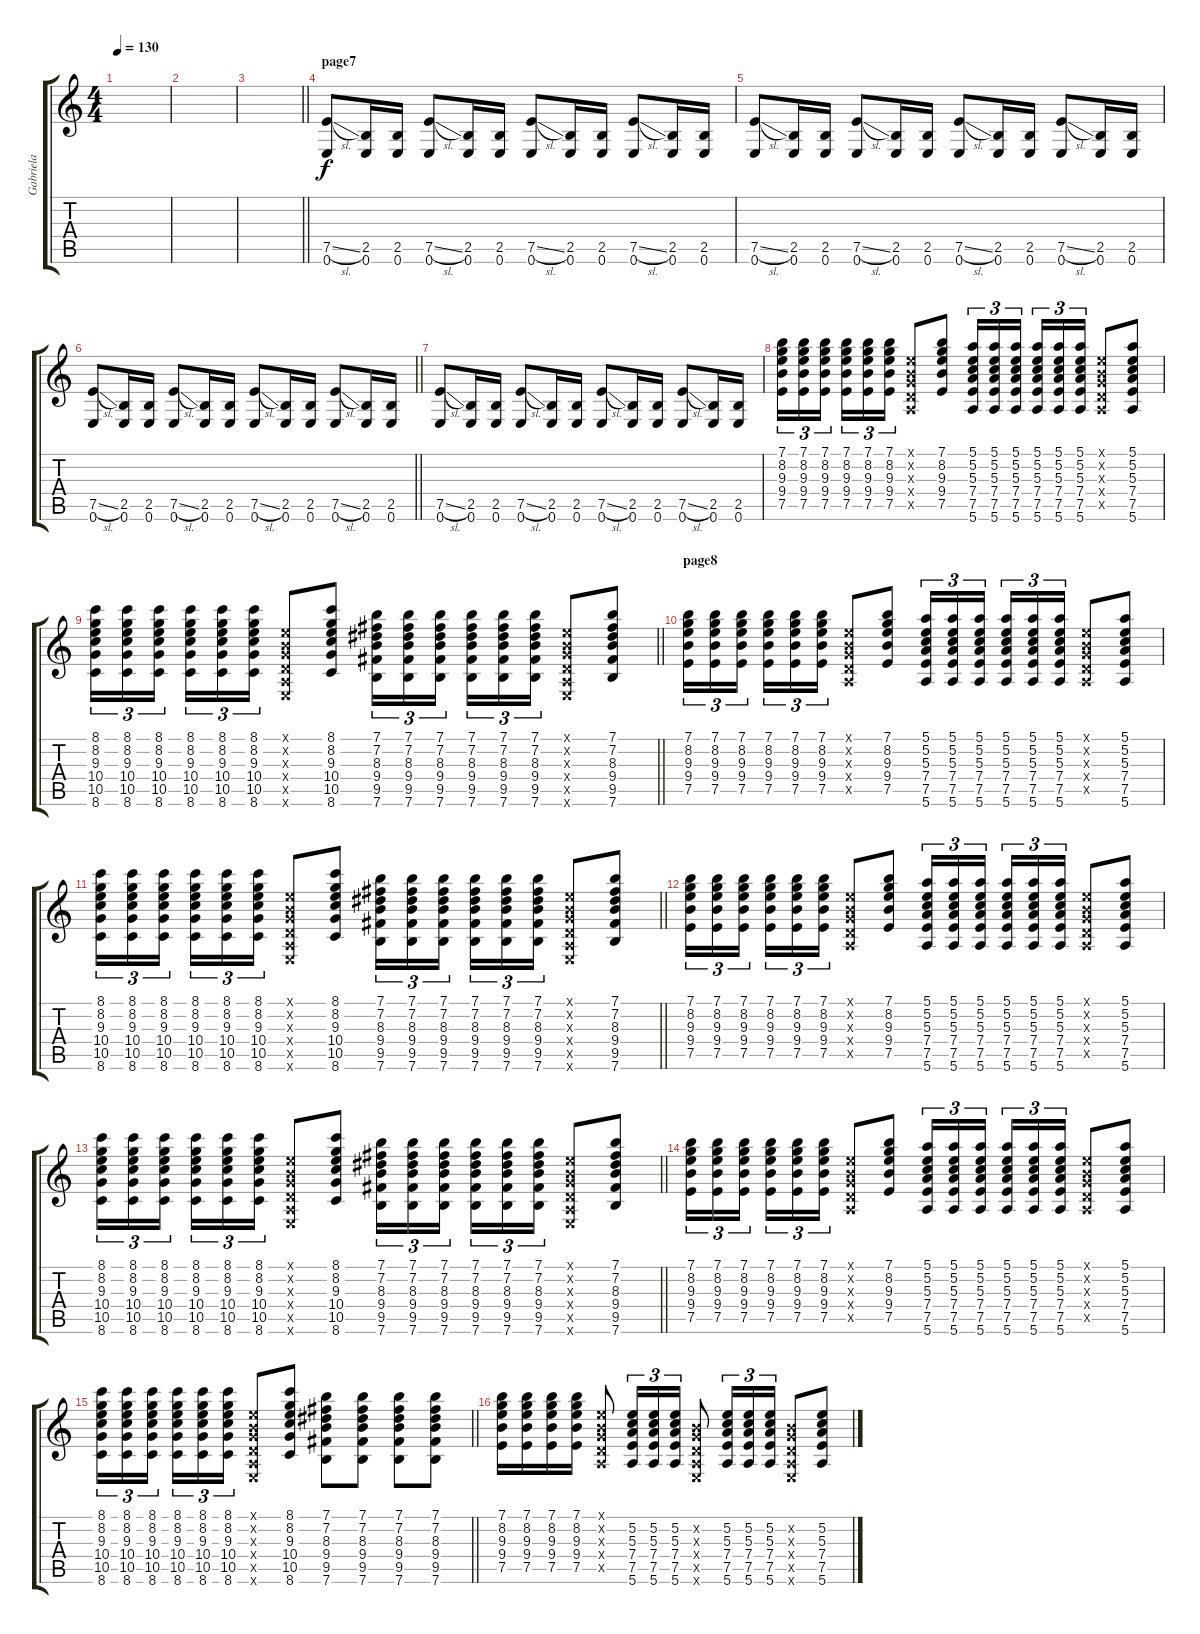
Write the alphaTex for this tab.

\track ("Gabriela" "Gabriela") {instrument acousticguitarsteel}
\staff {score tabs}
\tuning (E4 B3 G3 D3 A2 E2) {hide}
\ts (4 4)
\tempo 130
\clef g2
\ks c
|
|
\barLineRight lightlight
|
\section ("" "page7")
(7.5{sl} 0.6).8 (2.5 0.6).16 (2.5 0.6).16 (7.5{sl} 0.6).8 (2.5 0.6).16 (2.5 0.6).16 (7.5{sl} 0.6).8 (2.5 0.6).16 (2.5 0.6).16 (7.5{sl} 0.6).8 (2.5 0.6).16 (2.5 0.6).16 |
(7.5{sl} 0.6).8 (2.5 0.6).16 (2.5 0.6).16 (7.5{sl} 0.6).8 (2.5 0.6).16 (2.5 0.6).16 (7.5{sl} 0.6).8 (2.5 0.6).16 (2.5 0.6).16 (7.5{sl} 0.6).8 (2.5 0.6).16 (2.5 0.6).16 |
\barLineRight lightlight
(7.5{sl} 0.6).8 (2.5 0.6).16 (2.5 0.6).16 (7.5{sl} 0.6).8 (2.5 0.6).16 (2.5 0.6).16 (7.5{sl} 0.6).8 (2.5 0.6).16 (2.5 0.6).16 (7.5{sl} 0.6).8 (2.5 0.6).16 (2.5 0.6).16 |
(7.5{sl} 0.6).8 (2.5 0.6).16 (2.5 0.6).16 (7.5{sl} 0.6).8 (2.5 0.6).16 (2.5 0.6).16 (7.5{sl} 0.6).8 (2.5 0.6).16 (2.5 0.6).16 (7.5{sl} 0.6).8 (2.5 0.6).16 (2.5 0.6).16 |
(7.1 8.2 9.3 9.4 7.5).16{tu (3 2)} (7.1 8.2 9.3 9.4 7.5).16{tu (3 2)} (7.1 8.2 9.3 9.4 7.5).16{tu (3 2) beam splitsecondary} (7.1 8.2 9.3 9.4 7.5).16{tu (3 2)} (7.1 8.2 9.3 9.4 7.5).16{tu (3 2)} (7.1 8.2 9.3 9.4 7.5).16{tu (3 2)} (0.1{x} 0.2{x} 0.3{x} 0.4{x} 0.5{x}).8 (7.1 8.2 9.3 9.4 7.5).8 (5.1 5.2 5.3 7.4 7.5 5.6).16{tu (3 2)} (5.1 5.2 5.3 7.4 7.5 5.6).16{tu (3 2)} (5.1 5.2 5.3 7.4 7.5 5.6).16{tu (3 2) beam splitsecondary} (5.1 5.2 5.3 7.4 7.5 5.6).16{tu (3 2)} (5.1 5.2 5.3 7.4 7.5 5.6).16{tu (3 2)} (5.1 5.2 5.3 7.4 7.5 5.6).16{tu (3 2)} (0.1{x} 0.2{x} 0.3{x} 0.4{x} 0.5{x}).8 (5.1 5.2 5.3 7.4 7.5 5.6).8 |
\barLineRight lightlight
(8.1 8.2 9.3 10.4 10.5 8.6).16{tu (3 2)} (8.1 8.2 9.3 10.4 10.5 8.6).16{tu (3 2)} (8.1 8.2 9.3 10.4 10.5 8.6).16{tu (3 2) beam splitsecondary} (8.1 8.2 9.3 10.4 10.5 8.6).16{tu (3 2)} (8.1 8.2 9.3 10.4 10.5 8.6).16{tu (3 2)} (8.1 8.2 9.3 10.4 10.5 8.6).16{tu (3 2)} (0.1{x} 0.2{x} 0.3{x} 0.4{x} 0.5{x} 0.6{x}).8 (8.1 8.2 9.3 10.4 10.5 8.6).8 (7.1 7.2 8.3 9.4 9.5 7.6).16{tu (3 2)} (7.1 7.2 8.3 9.4 9.5 7.6).16{tu (3 2)} (7.1 7.2 8.3 9.4 9.5 7.6).16{tu (3 2) beam splitsecondary} (7.1 7.2 8.3 9.4 9.5 7.6).16{tu (3 2)} (7.1 7.2 8.3 9.4 9.5 7.6).16{tu (3 2)} (7.1 7.2 8.3 9.4 9.5 7.6).16{tu (3 2)} (0.1{x} 0.2{x} 0.3{x} 0.4{x} 0.5{x} 0.6{x}).8 (7.1 7.2 8.3 9.4 9.5 7.6).8 |
\section ("" "page8")
(7.1 8.2 9.3 9.4 7.5).16{tu (3 2)} (7.1 8.2 9.3 9.4 7.5).16{tu (3 2)} (7.1 8.2 9.3 9.4 7.5).16{tu (3 2) beam splitsecondary} (7.1 8.2 9.3 9.4 7.5).16{tu (3 2)} (7.1 8.2 9.3 9.4 7.5).16{tu (3 2)} (7.1 8.2 9.3 9.4 7.5).16{tu (3 2)} (0.1{x} 0.2{x} 0.3{x} 0.4{x} 0.5{x}).8 (7.1 8.2 9.3 9.4 7.5).8 (5.1 5.2 5.3 7.4 7.5 5.6).16{tu (3 2)} (5.1 5.2 5.3 7.4 7.5 5.6).16{tu (3 2)} (5.1 5.2 5.3 7.4 7.5 5.6).16{tu (3 2) beam splitsecondary} (5.1 5.2 5.3 7.4 7.5 5.6).16{tu (3 2)} (5.1 5.2 5.3 7.4 7.5 5.6).16{tu (3 2)} (5.1 5.2 5.3 7.4 7.5 5.6).16{tu (3 2)} (0.1{x} 0.2{x} 0.3{x} 0.4{x} 0.5{x}).8 (5.1 5.2 5.3 7.4 7.5 5.6).8 |
\barLineRight lightlight
(8.1 8.2 9.3 10.4 10.5 8.6).16{tu (3 2)} (8.1 8.2 9.3 10.4 10.5 8.6).16{tu (3 2)} (8.1 8.2 9.3 10.4 10.5 8.6).16{tu (3 2) beam splitsecondary} (8.1 8.2 9.3 10.4 10.5 8.6).16{tu (3 2)} (8.1 8.2 9.3 10.4 10.5 8.6).16{tu (3 2)} (8.1 8.2 9.3 10.4 10.5 8.6).16{tu (3 2)} (0.1{x} 0.2{x} 0.3{x} 0.4{x} 0.5{x} 0.6{x}).8 (8.1 8.2 9.3 10.4 10.5 8.6).8 (7.1 7.2 8.3 9.4 9.5 7.6).16{tu (3 2)} (7.1 7.2 8.3 9.4 9.5 7.6).16{tu (3 2)} (7.1 7.2 8.3 9.4 9.5 7.6).16{tu (3 2) beam splitsecondary} (7.1 7.2 8.3 9.4 9.5 7.6).16{tu (3 2)} (7.1 7.2 8.3 9.4 9.5 7.6).16{tu (3 2)} (7.1 7.2 8.3 9.4 9.5 7.6).16{tu (3 2)} (0.1{x} 0.2{x} 0.3{x} 0.4{x} 0.5{x} 0.6{x}).8 (7.1 7.2 8.3 9.4 9.5 7.6).8 |
(7.1 8.2 9.3 9.4 7.5).16{tu (3 2)} (7.1 8.2 9.3 9.4 7.5).16{tu (3 2)} (7.1 8.2 9.3 9.4 7.5).16{tu (3 2) beam splitsecondary} (7.1 8.2 9.3 9.4 7.5).16{tu (3 2)} (7.1 8.2 9.3 9.4 7.5).16{tu (3 2)} (7.1 8.2 9.3 9.4 7.5).16{tu (3 2)} (0.1{x} 0.2{x} 0.3{x} 0.4{x} 0.5{x}).8 (7.1 8.2 9.3 9.4 7.5).8 (5.1 5.2 5.3 7.4 7.5 5.6).16{tu (3 2)} (5.1 5.2 5.3 7.4 7.5 5.6).16{tu (3 2)} (5.1 5.2 5.3 7.4 7.5 5.6).16{tu (3 2) beam splitsecondary} (5.1 5.2 5.3 7.4 7.5 5.6).16{tu (3 2)} (5.1 5.2 5.3 7.4 7.5 5.6).16{tu (3 2)} (5.1 5.2 5.3 7.4 7.5 5.6).16{tu (3 2)} (0.1{x} 0.2{x} 0.3{x} 0.4{x} 0.5{x}).8 (5.1 5.2 5.3 7.4 7.5 5.6).8 |
\barLineRight lightlight
(8.1 8.2 9.3 10.4 10.5 8.6).16{tu (3 2)} (8.1 8.2 9.3 10.4 10.5 8.6).16{tu (3 2)} (8.1 8.2 9.3 10.4 10.5 8.6).16{tu (3 2) beam splitsecondary} (8.1 8.2 9.3 10.4 10.5 8.6).16{tu (3 2)} (8.1 8.2 9.3 10.4 10.5 8.6).16{tu (3 2)} (8.1 8.2 9.3 10.4 10.5 8.6).16{tu (3 2)} (0.1{x} 0.2{x} 0.3{x} 0.4{x} 0.5{x} 0.6{x}).8 (8.1 8.2 9.3 10.4 10.5 8.6).8 (7.1 7.2 8.3 9.4 9.5 7.6).16{tu (3 2)} (7.1 7.2 8.3 9.4 9.5 7.6).16{tu (3 2)} (7.1 7.2 8.3 9.4 9.5 7.6).16{tu (3 2) beam splitsecondary} (7.1 7.2 8.3 9.4 9.5 7.6).16{tu (3 2)} (7.1 7.2 8.3 9.4 9.5 7.6).16{tu (3 2)} (7.1 7.2 8.3 9.4 9.5 7.6).16{tu (3 2)} (0.1{x} 0.2{x} 0.3{x} 0.4{x} 0.5{x} 0.6{x}).8 (7.1 7.2 8.3 9.4 9.5 7.6).8 |
(7.1 8.2 9.3 9.4 7.5).16{tu (3 2)} (7.1 8.2 9.3 9.4 7.5).16{tu (3 2)} (7.1 8.2 9.3 9.4 7.5).16{tu (3 2) beam splitsecondary} (7.1 8.2 9.3 9.4 7.5).16{tu (3 2)} (7.1 8.2 9.3 9.4 7.5).16{tu (3 2)} (7.1 8.2 9.3 9.4 7.5).16{tu (3 2)} (0.1{x} 0.2{x} 0.3{x} 0.4{x} 0.5{x}).8 (7.1 8.2 9.3 9.4 7.5).8 (5.1 5.2 5.3 7.4 7.5 5.6).16{tu (3 2)} (5.1 5.2 5.3 7.4 7.5 5.6).16{tu (3 2)} (5.1 5.2 5.3 7.4 7.5 5.6).16{tu (3 2) beam splitsecondary} (5.1 5.2 5.3 7.4 7.5 5.6).16{tu (3 2)} (5.1 5.2 5.3 7.4 7.5 5.6).16{tu (3 2)} (5.1 5.2 5.3 7.4 7.5 5.6).16{tu (3 2)} (0.1{x} 0.2{x} 0.3{x} 0.4{x} 0.5{x}).8 (5.1 5.2 5.3 7.4 7.5 5.6).8 |
\barLineRight lightlight
(8.1 8.2 9.3 10.4 10.5 8.6).16{tu (3 2)} (8.1 8.2 9.3 10.4 10.5 8.6).16{tu (3 2)} (8.1 8.2 9.3 10.4 10.5 8.6).16{tu (3 2) beam splitsecondary} (8.1 8.2 9.3 10.4 10.5 8.6).16{tu (3 2)} (8.1 8.2 9.3 10.4 10.5 8.6).16{tu (3 2)} (8.1 8.2 9.3 10.4 10.5 8.6).16{tu (3 2)} (0.1{x} 0.2{x} 0.3{x} 0.4{x} 0.5{x} 0.6{x}).8 (8.1 8.2 9.3 10.4 10.5 8.6).8 (7.1 7.2 8.3 9.4 9.5 7.6).8 (7.1 7.2 8.3 9.4 9.5 7.6).8 (7.1 7.2 8.3 9.4 9.5 7.6).8 (7.1 7.2 8.3 9.4 9.5 7.6).8 |
(7.1 8.2 9.3 9.4 7.5).16 (7.1 8.2 9.3 9.4 7.5).16 (7.1 8.2 9.3 9.4 7.5).16 (7.1 8.2 9.3 9.4 7.5).16 (0.1{x} 0.2{x} 0.3{x} 0.4{x} 0.5{x}).8 (5.2 5.3 7.4 7.5 5.6).16{tu (3 2)} (5.2 5.3 7.4 7.5 5.6).16{tu (3 2)} (5.2 5.3 7.4 7.5 5.6).16{tu (3 2)} (0.2{x} 0.3{x} 0.4{x} 0.5{x} 0.6{x}).8 (5.2 5.3 7.4 7.5 5.6).16{tu (3 2)} (5.2 5.3 7.4 7.5 5.6).16{tu (3 2)} (5.2 5.3 7.4 7.5 5.6).16{tu (3 2)} (0.2{x} 0.3{x} 0.4{x} 0.5{x} 0.6{x}).8 (5.2 5.3 7.4 7.5 5.6).8
